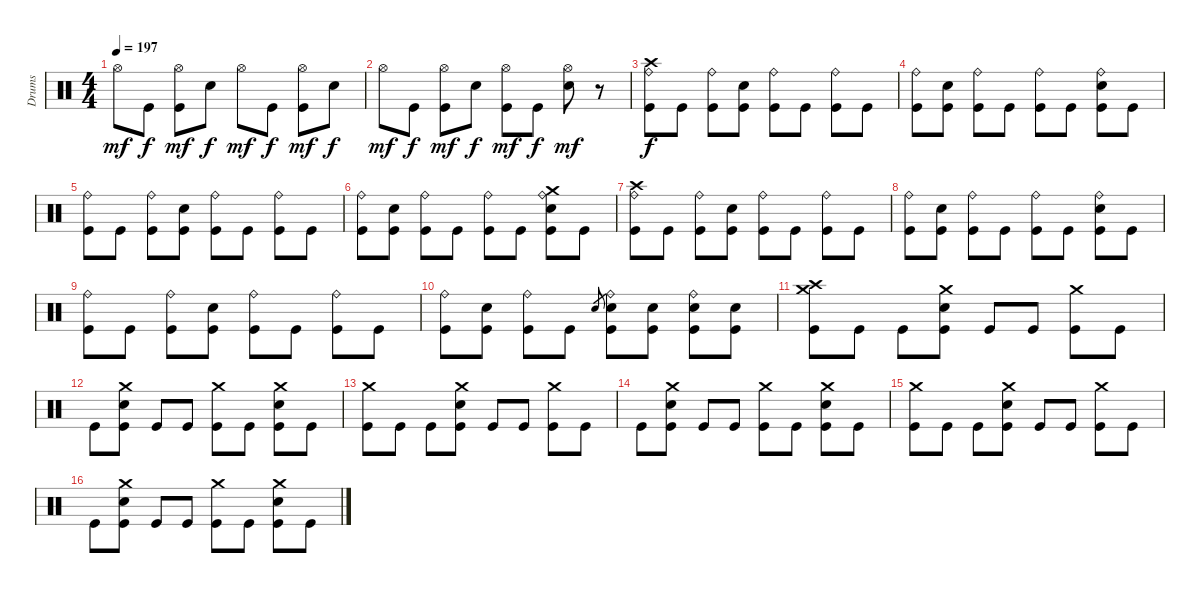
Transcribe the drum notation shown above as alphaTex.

\track ("Drums" "Drums") {instrument percussion}
\staff {score}
\articulation defaults
\ts (4 4)
\tempo 197
\clef neutral
\ks c "Hi-Hat (open)".8{dy mf} "Kick (hit)".8{dy f}
("Hi-Hat (open)" "Kick (hit)").8{dy mf} "Electric Snare (hit)".8{dy f} "Hi-Hat (open)".8{dy mf} "Kick (hit)".8{dy f} ("Hi-Hat (open)" "Kick (hit)").8{dy mf} "Electric Snare (hit)".8{dy f} |
"Hi-Hat (open)".8{dy mf} "Kick (hit)".8{dy f} ("Hi-Hat (open)" "Kick (hit)").8{dy mf} "Electric Snare (hit)".8{dy f} ("Hi-Hat (open)" "Kick (hit)").8{dy mf} "Kick (hit)".8{dy f} ("Hi-Hat (open)" "Electric Snare (hit)").8{dy mf} r.8 |
("Crash high (hit)" "Ride (bell)" "Kick (hit)").8{dy f} "Kick (hit)".8 ("Ride (bell)" "Kick (hit)").8 ("Electric Snare (hit)" "Kick (hit)").8 ("Ride (bell)" "Kick (hit)").8 "Kick (hit)".8 ("Ride (bell)" "Kick (hit)").8 "Kick (hit)".8 |
("Ride (bell)" "Kick (hit)").8 ("Electric Snare (hit)" "Kick (hit)").8 ("Ride (bell)" "Kick (hit)").8 "Kick (hit)".8 ("Ride (bell)" "Kick (hit)").8 "Kick (hit)".8 ("Ride (bell)" "Electric Snare (hit)" "Kick (hit)").8 "Kick (hit)".8 |
("Ride (bell)" "Kick (hit)").8 "Kick (hit)".8 ("Ride (bell)" "Kick (hit)").8 ("Electric Snare (hit)" "Kick (hit)").8 ("Ride (bell)" "Kick (hit)").8 "Kick (hit)".8 ("Ride (bell)" "Kick (hit)").8 "Kick (hit)".8 |
("Ride (bell)" "Kick (hit)").8 ("Electric Snare (hit)" "Kick (hit)").8 ("Ride (bell)" "Kick (hit)").8 "Kick (hit)".8 ("Ride (bell)" "Kick (hit)").8 "Kick (hit)".8 ("Crash medium (hit)" "Ride (bell)" "Electric Snare (hit)" "Kick (hit)").8 "Kick (hit)".8 |
("Crash high (hit)" "Ride (bell)" "Kick (hit)").8 "Kick (hit)".8 ("Ride (bell)" "Kick (hit)").8 ("Electric Snare (hit)" "Kick (hit)").8 ("Ride (bell)" "Kick (hit)").8 "Kick (hit)".8 ("Ride (bell)" "Kick (hit)").8 "Kick (hit)".8 |
("Ride (bell)" "Kick (hit)").8 ("Electric Snare (hit)" "Kick (hit)").8 ("Ride (bell)" "Kick (hit)").8 "Kick (hit)".8 ("Ride (bell)" "Kick (hit)").8 "Kick (hit)".8 ("Ride (bell)" "Electric Snare (hit)" "Kick (hit)").8 "Kick (hit)".8 |
("Ride (bell)" "Kick (hit)").8 "Kick (hit)".8 ("Ride (bell)" "Kick (hit)").8 ("Electric Snare (hit)" "Kick (hit)").8 ("Ride (bell)" "Kick (hit)").8 "Kick (hit)".8 ("Ride (bell)" "Kick (hit)").8 "Kick (hit)".8 |
("Ride (bell)" "Kick (hit)").8 ("Electric Snare (hit)" "Kick (hit)").8 ("Ride (bell)" "Kick (hit)").8 "Kick (hit)".8 "Electric Snare (hit)".8{gr} ("Ride (bell)" "Electric Snare (hit)" "Kick (hit)").8 ("Electric Snare (hit)" "Kick (hit)").8 ("Ride (bell)" "Electric Snare (hit)" "Kick (hit)").8 ("Electric Snare (hit)" "Kick (hit)").8 |
("Crash high (hit)" "Crash medium (hit)" "Kick (hit)").8 "Kick (hit)".8 "Kick (hit)".8 ("Crash medium (hit)" "Electric Snare (hit)" "Kick (hit)").8 "Kick (hit)".8 "Kick (hit)".8 ("Crash medium (hit)" "Kick (hit)").8 "Kick (hit)".8 |
"Kick (hit)".8 ("Crash medium (hit)" "Electric Snare (hit)" "Kick (hit)").8 "Kick (hit)".8 "Kick (hit)".8 ("Crash medium (hit)" "Kick (hit)").8 "Kick (hit)".8 ("Crash medium (hit)" "Electric Snare (hit)" "Kick (hit)").8 "Kick (hit)".8 |
("Crash medium (hit)" "Kick (hit)").8 "Kick (hit)".8 "Kick (hit)".8 ("Crash medium (hit)" "Electric Snare (hit)" "Kick (hit)").8 "Kick (hit)".8 "Kick (hit)".8 ("Crash medium (hit)" "Kick (hit)").8 "Kick (hit)".8 |
"Kick (hit)".8 ("Crash medium (hit)" "Electric Snare (hit)" "Kick (hit)").8 "Kick (hit)".8 "Kick (hit)".8 ("Crash medium (hit)" "Kick (hit)").8 "Kick (hit)".8 ("Crash medium (hit)" "Electric Snare (hit)" "Kick (hit)").8 "Kick (hit)".8 |
("Crash medium (hit)" "Kick (hit)").8 "Kick (hit)".8 "Kick (hit)".8 ("Crash medium (hit)" "Electric Snare (hit)" "Kick (hit)").8 "Kick (hit)".8 "Kick (hit)".8 ("Crash medium (hit)" "Kick (hit)").8 "Kick (hit)".8 |
"Kick (hit)".8 ("Crash medium (hit)" "Electric Snare (hit)" "Kick (hit)").8 "Kick (hit)".8 "Kick (hit)".8 ("Crash medium (hit)" "Kick (hit)").8 "Kick (hit)".8 ("Crash medium (hit)" "Electric Snare (hit)" "Kick (hit)").8 "Kick (hit)".8
